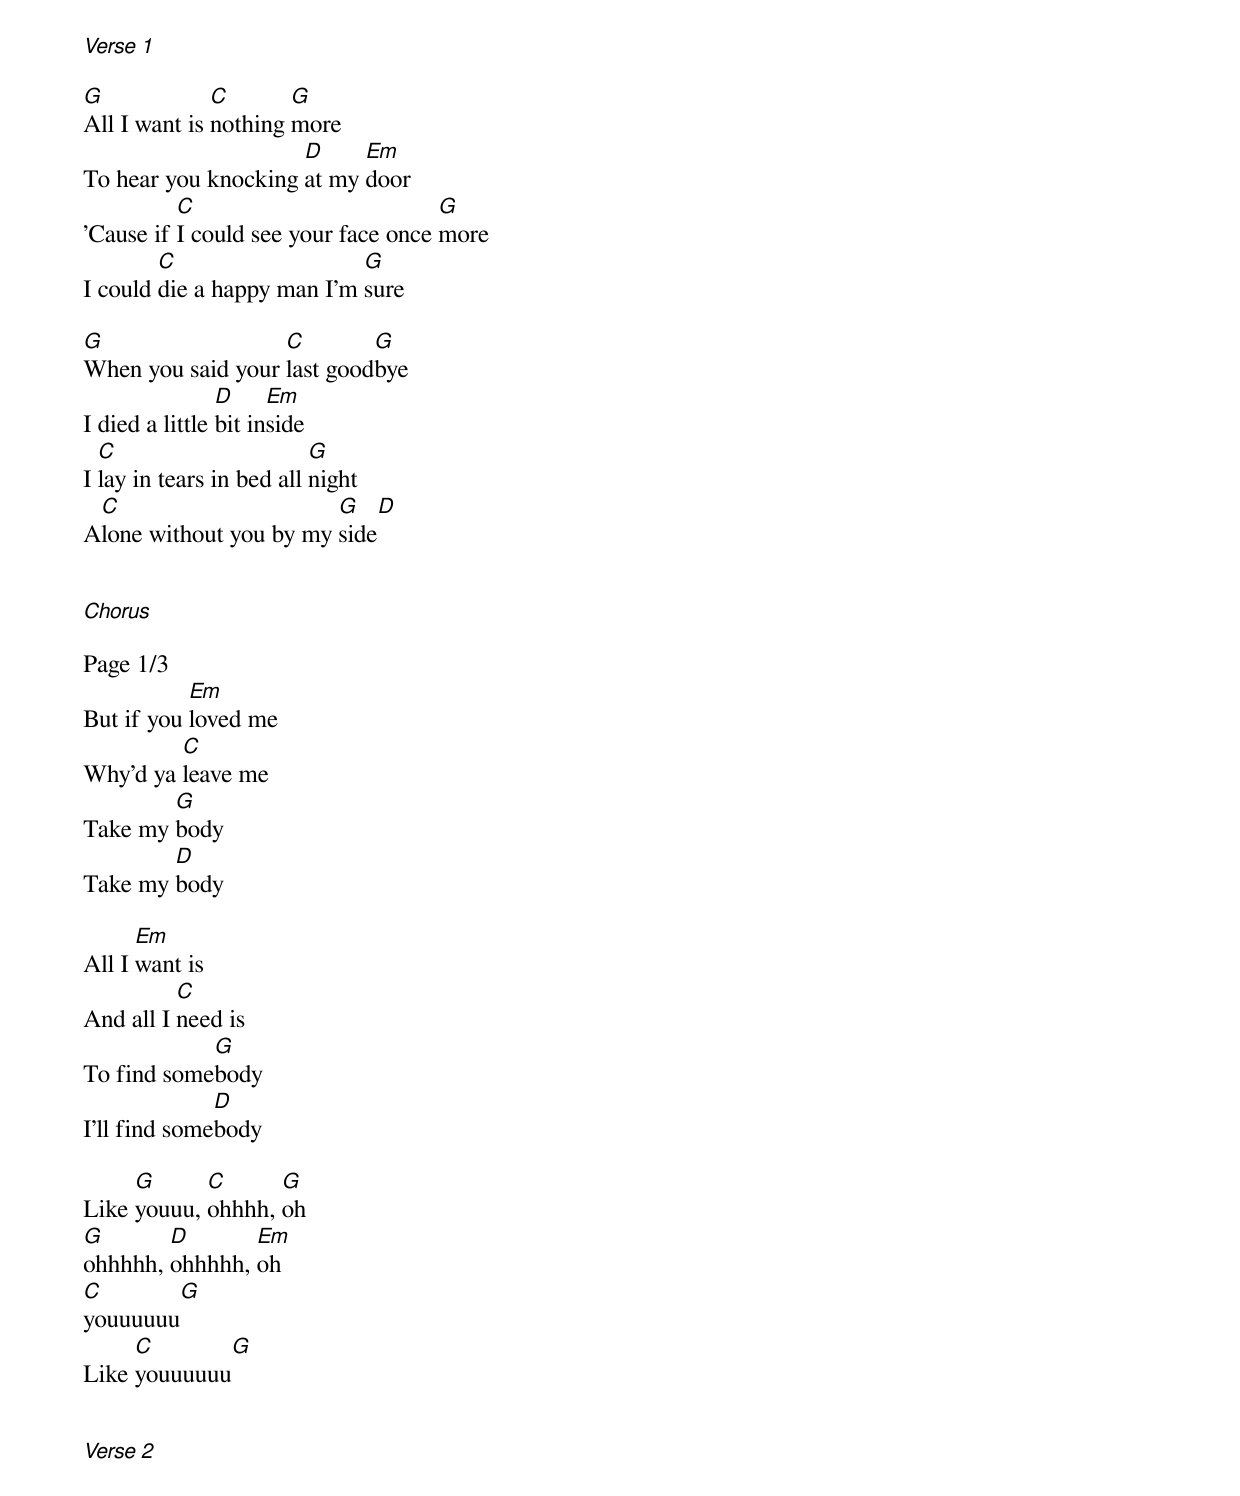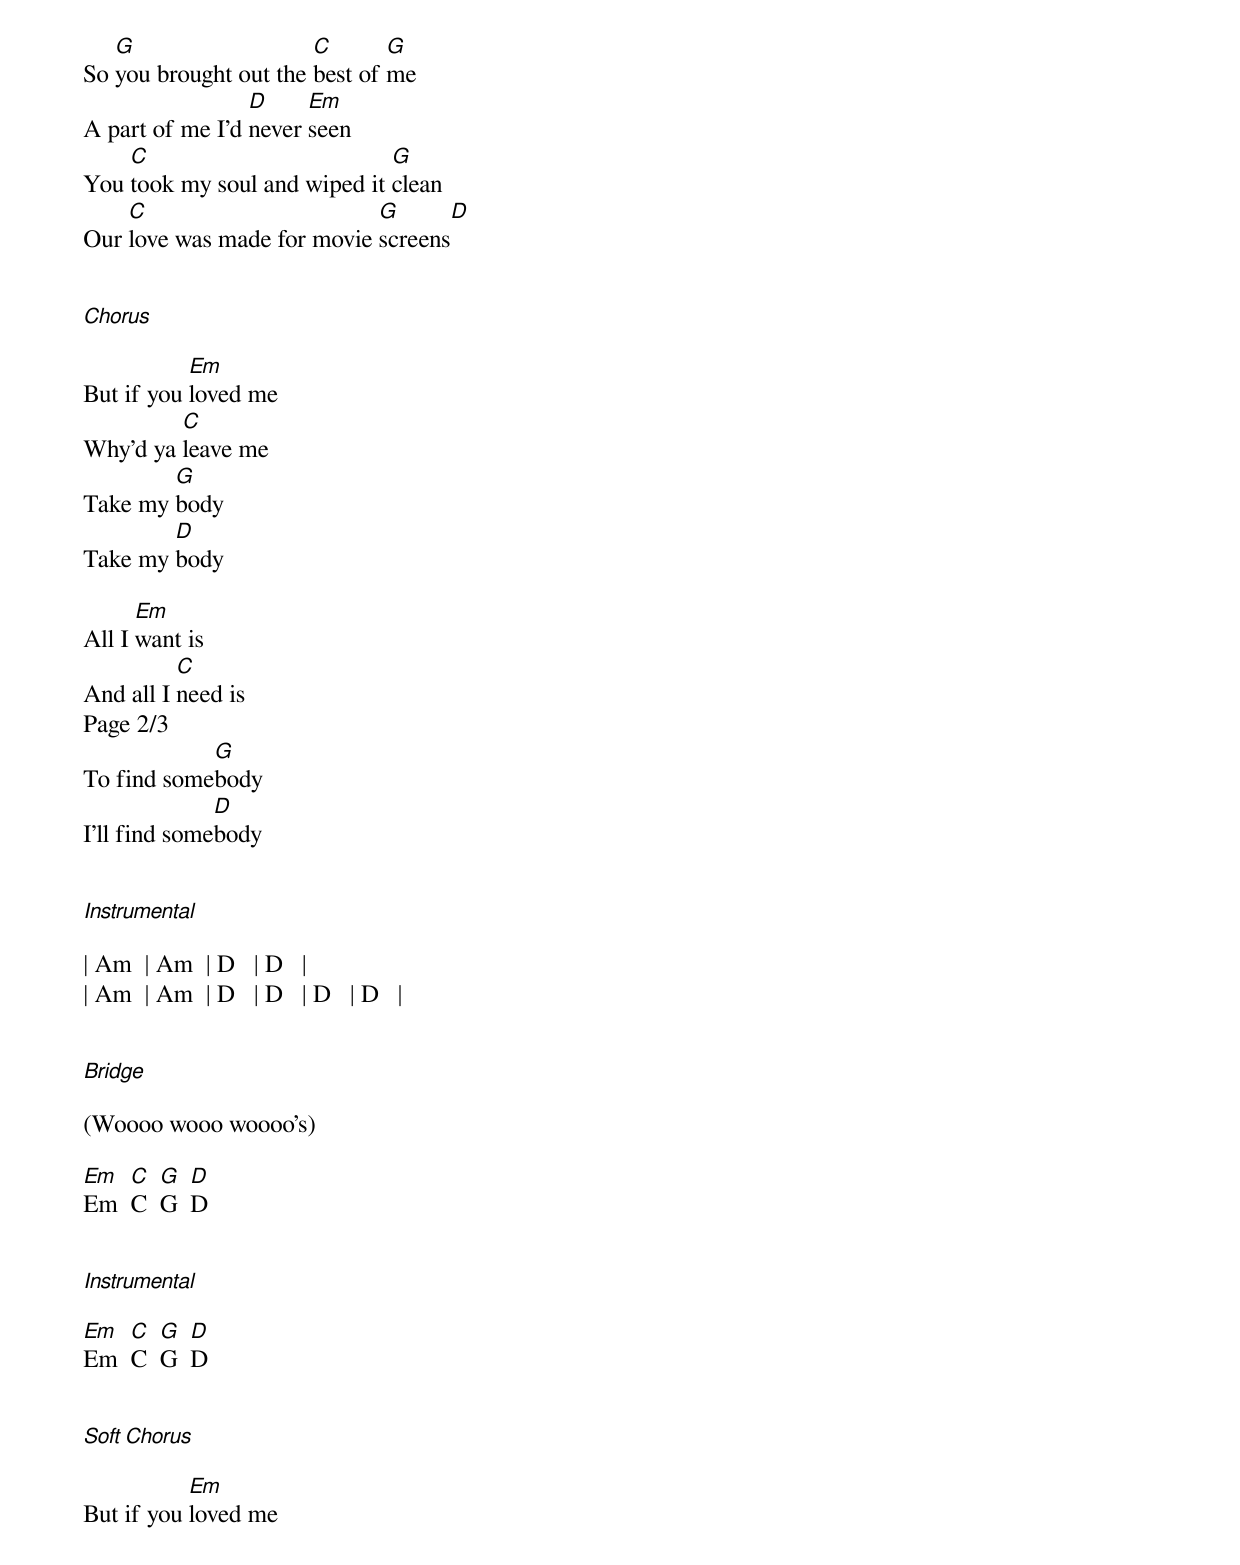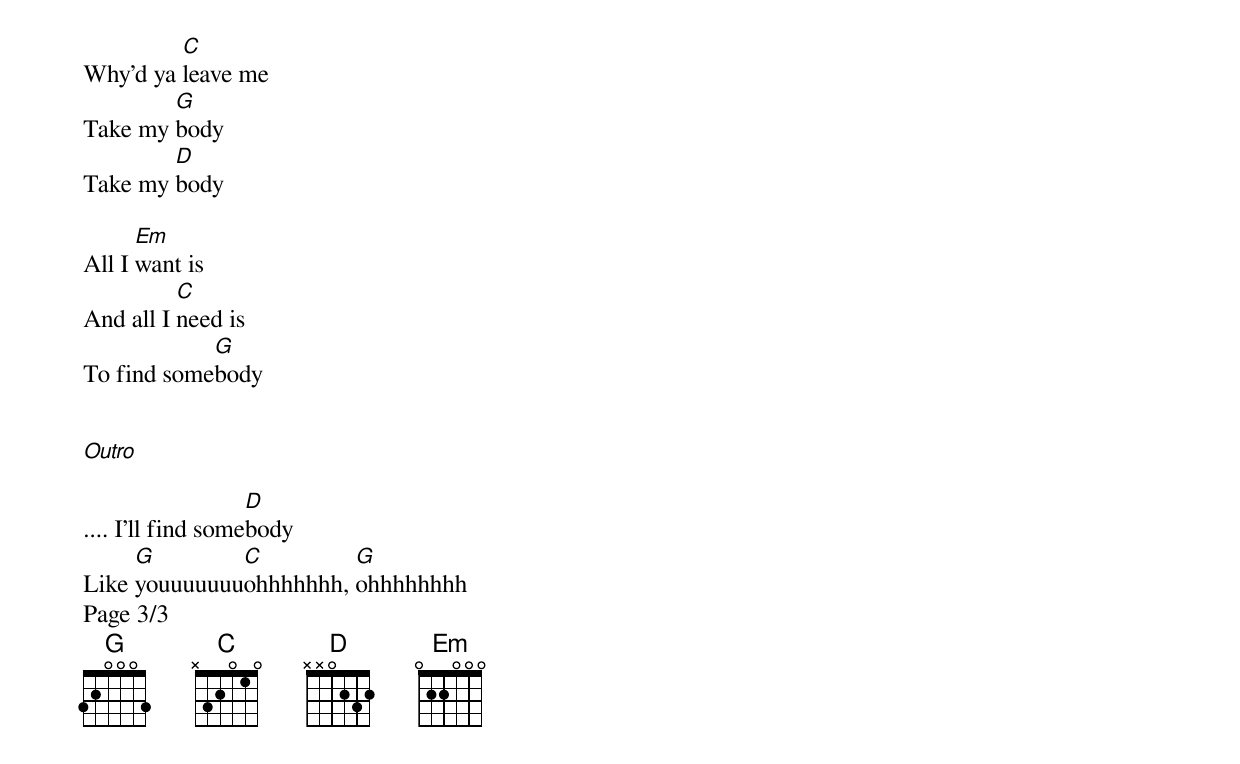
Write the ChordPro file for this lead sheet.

[Verse 1]

[G]All I want is [C]nothing [G]more
To hear you knocking [D]at my [Em]door
'Cause if [C]I could see your face once [G]more
I could [C]die a happy man I'm [G]sure

[G]When you said your [C]last good[G]bye
I died a little [D]bit in[Em]side
I [C]lay in tears in bed all [G]night
A[C]lone without you by my [G]side[D]


[Chorus]

Page 1/3
But if you [Em]loved me
Why'd ya [C]leave me
Take my [G]body
Take my [D]body

All I [Em]want is
And all I [C]need is
To find some[G]body
I'll find some[D]body

Like [G]youuu, [C]ohhhh, [G]oh
[G]ohhhhh, [D]ohhhhh, [Em]oh
[C]youuuuuu[G]
Like [C]youuuuuu[G]


[Verse 2]

So [G]you brought out the [C]best of [G]me
A part of me I'd [D]never [Em]seen
You [C]took my soul and wiped it [G]clean
Our [C]love was made for movie [G]screens[D]


[Chorus]

But if you [Em]loved me
Why'd ya [C]leave me
Take my [G]body
Take my [D]body

All I [Em]want is
And all I [C]need is
Page 2/3
To find some[G]body
I'll find some[D]body


[Instrumental]

| Am  | Am  | D   | D   |
| Am  | Am  | D   | D   | D   | D   |


[Bridge]

(Woooo wooo woooo's)

[Em]Em  [C]C  [G]G  [D]D


[Instrumental]

[Em]Em  [C]C  [G]G  [D]D


[Soft Chorus]

But if you [Em]loved me
Why'd ya [C]leave me
Take my [G]body
Take my [D]body

All I [Em]want is
And all I [C]need is
To find some[G]body


[Outro]

.... I'll find some[D]body
Like [G]youuuuuuu[C]ohhhhhhh, [G]ohhhhhhhh
Page 3/3
